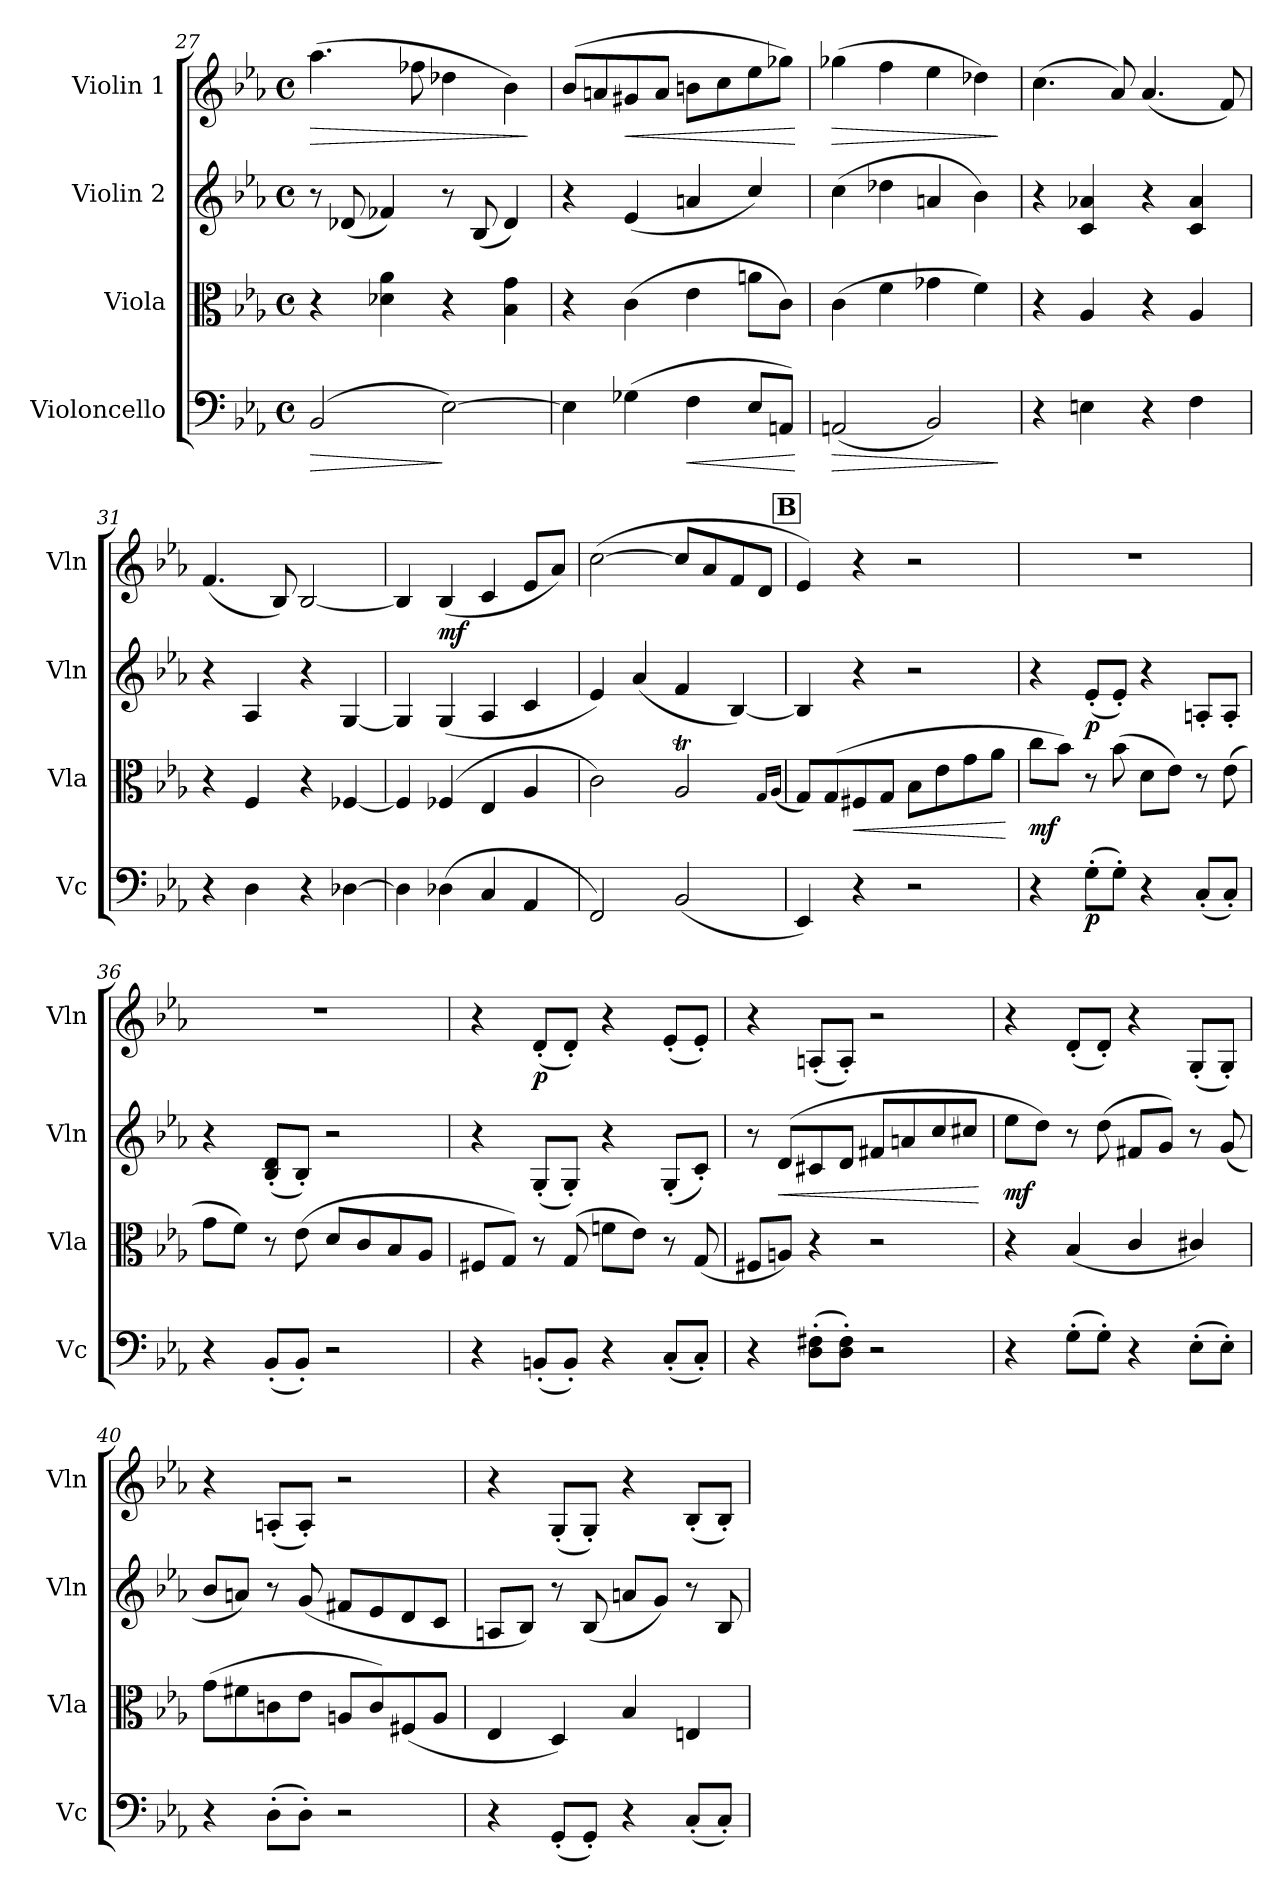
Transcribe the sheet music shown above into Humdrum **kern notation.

**kern	**dynam	**kern	**dynam	**kern	**dynam	**kern	**dynam
*part4	*part4	*part3	*part3	*part2	*part2	*part1	*part1
*staff4	*staff4	*staff3	*staff3	*staff2	*staff2	*staff1	*staff1
*I"Violoncello	*	*I"Viola	*	*I"Violin 2	*	*I"Violin 1	*
*I'Vc	*	*I'Vla	*	*I'Vln	*	*I'Vln	*
*clefF4	*	*clefC3	*	*clefG2	*	*clefG2	*
*k[b-e-a-]	*	*k[b-e-a-]	*	*k[b-e-a-]	*	*k[b-e-a-]	*
*M4/4	*	*M4/4	*	*M4/4	*	*M4/4	*
*met(c)	*	*met(c)	*	*met(c)	*	*met(c)	*
=27	=27	=27	=27	=27	=27	=27	=27
!	!LO:HP:b	!	!	!	!	!	!LO:HP:b
(2BB-/	>	4r	.	8r	.	(4.aa-\	>
.	.	.	.	(8d-X/	.	.	.
.	.	4d-X\ 4a-\	.	4f-X/)	.	.	.
.	.	.	.	.	.	8ff-X\	.
[>2E-\)	]	4r	.	8r	.	4dd-X\	.
.	.	.	.	(8B-/	.	.	.
.	.	4B-\ 4g\	.	4d-/)	.	4b-\)	.
.	.	.	.	.	.	.	]
!!LO:PB:g=z
=28	=28	=28	=28	=28	=28	=28	=28
4E-\]	.	4r	.	4r	.	(8b-/L	.
.	.	.	.	.	.	8an/	.
!	!	!	!	!	!	!	!LO:HP:b
(4G-X\	.	(4c\	.	(4e-/	.	8g#X/	<
.	.	.	.	.	.	8a/J	.
!	!LO:HP:b	!	!	!	!	!	!
4F\	<	4e-\	.	4an/	.	8bn\L	.
.	.	.	.	.	.	8cc\	.
8E-/L	.	8an\L	.	4cc/)	.	8ee-\	.
8AAn/J)	.	8c\J)	.	.	.	8gg-X\J)	.
.	[	.	.	.	.	.	[
=29	=29	=29	=29	=29	=29	=29	=29
!	!LO:HP:b	!	!	!	!	!	!LO:HP:b
(2AAn/	>	(4c\	.	(4cc\	.	(4gg-X\	>
.	.	4f\	.	4dd-X\	.	4ff\	.
2BB-/)	.	4g-X\	.	4an/	.	4ee-\	.
.	.	4f\)	.	4b-\)	.	4dd-X\)	.
.	]	.	.	.	.	.	]
=30	=30	=30	=30	=30	=30	=30	=30
4r	.	4r	.	4r	.	(4.cc\	.
4En\	.	4A-/	.	4c/ 4a-X/	.	.	.
.	.	.	.	.	.	8a-/)	.
4r	.	4r	.	4r	.	(4.a-/	.
4F\	.	4A-/	.	4c/ 4a-/	.	.	.
.	.	.	.	.	.	8f/)	.
=31	=31	=31	=31	=31	=31	=31	=31
4r	.	4r	.	4r	.	(4.f/	.
4D\	.	4F/	.	4A-/	.	.	.
.	.	.	.	.	.	8B-/)	.
4r	.	4r	.	4r	.	[<2B-/	.
[>4D-X\	.	[<4F-X/	.	[<4G/	.	.	.
=32	=32	=32	=32	=32	=32	=32	=32
4D-\]	.	4F-/]	.	4G/]	.	4B-/]	.
!	!	!	!	!	!	!	!LO:DY:b
(4D-X\	.	(4F-X/	.	(4G/	.	(4B-/	mf
4C/	.	4E-/	.	4A-/	.	4c/	.
4AA-/	.	4A-/	.	4c/	.	8e-/L	.
.	.	.	.	.	.	8a-/J)	.
=33	=33	=33	=33	=33	=33	=33	=33
2FF/)	.	2c\)	.	4e-/)	.	([>2cc\	.
.	.	.	.	(4a-/	.	.	.
(2BB-/	.	2A-T/	.	4f/	.	8cc/L]	.
.	.	.	.	.	.	8a-/	.
.	.	.	.	[<4B-/)	.	8f/	.
.	.	.	.	.	.	8d/J	.
.	.	16qG/LL	.	.	.	.	.
.	.	(16qA-/JJ	.	.	.	.	.
!!LO:REH:place=s1:a:B:cj:fs=14:t=B
=34	=34	=34	=34	=34	=34	=34	=34
4EE-/)	.	8G/L)	.	4B-/]	.	4e-/)	.
.	.	(8G/	.	.	.	.	.
!	!	!	!LO:HP:b	!	!	!	!
4r	.	8F#X/	<	4r	.	4r	.
.	.	8G/J	.	.	.	.	.
2r	.	8B-\L	.	2r	.	2r	.
.	.	8e-\	.	.	.	.	.
.	.	8g\	.	.	.	.	.
.	.	8a-\J	.	.	.	.	.
.	.	.	[	.	.	.	.
!!LO:PB:g=z
=35	=35	=35	=35	=35	=35	=35	=35
!	!	!	!LO:DY:b	!	!	!	!
4r	.	8cc\L	mf	4r	.	1r	.
.	.	8b-\J)	.	.	.	.	.
!	!LO:DY:b	!	!	!	!LO:DY:b	!	!
(8G'\L	p	8r	.	(8e-'/L	p	.	.
8G'\J)	.	(8b-\	.	8e-'/J)	.	.	.
4r	.	8d\L	.	4r	.	.	.
.	.	8e-\J)	.	.	.	.	.
(8C'/L	.	8r	.	8An'/L	.	.	.
8C'/J)	.	(8e-\	.	8A'/J	.	.	.
=36	=36	=36	=36	=36	=36	=36	=36
4r	.	8g\L	.	4r	.	1r	.
.	.	8f\J)	.	.	.	.	.
(8BB-'/L	.	8r	.	(8B-/' 8d/'L	.	.	.
8BB-'/J)	.	(8e-\	.	8B-'/J)	.	.	.
2r	.	8d/L	.	2r	.	.	.
.	.	8c/	.	.	.	.	.
.	.	8B-/	.	.	.	.	.
.	.	8A-/J	.	.	.	.	.
=37	=37	=37	=37	=37	=37	=37	=37
4r	.	8F#X/L	.	4r	.	4r	.
.	.	8G/J)	.	.	.	.	.
!	!	!	!	!	!	!	!LO:DY:b
(8BBn'/L	.	8r	.	(8G'/L	.	(8d'/L	p
8BB'/J)	.	(8G/	.	8G'/J)	.	8d'/J)	.
4r	.	8fn\L	.	4r	.	4r	.
.	.	8e-\J)	.	.	.	.	.
(8C'/L	.	8r	.	(8G'/L	.	(8e-'/L	.
8C'/J)	.	(8G/	.	8c'/J)	.	8e-'/J)	.
=38	=38	=38	=38	=38	=38	=38	=38
4r	.	8F#X/L	.	8r	.	4r	.
!	!	!	!	!	!LO:HP:b	!	!
.	.	8An/J)	.	(>8d/L	<	.	.
(8D\' 8F#X\'L	.	4r	.	8c#X/	.	(8An'/L	.
8D\' 8F#\'J)	.	.	.	8d/J	.	8A'/J)	.
2r	.	2r	.	8f#X/L	.	2r	.
.	.	.	.	8an/	.	.	.
.	.	.	.	8cc/	.	.	.
.	.	.	.	8cc#X/J	.	.	.
.	.	.	.	.	[	.	.
=39	=39	=39	=39	=39	=39	=39	=39
!	!	!	!	!	!LO:DY:b	!	!
4r	.	4r	.	8ee-\L	mf	4r	.
.	.	.	.	8dd\J)	.	.	.
(8G'\L	.	(4B-/	.	8r	.	(8d'/L	.
8G'\J)	.	.	.	(8dd\	.	8d'/J)	.
4r	.	4c/	.	8f#X/L	.	4r	.
.	.	.	.	8g/J)	.	.	.
(8E-'\L	.	4c#X/)	.	8r	.	(8G'/L	.
8E-'\J)	.	.	.	(8g/	.	8G'/J)	.
!!LO:LB:g=z
=40	=40	=40	=40	=40	=40	=40	=40
4r	.	(8g\L	.	8b-/L	.	4r	.
.	.	8f#X\	.	8an/J)	.	.	.
(8D'\L	.	8cn\	.	8r	.	(8An'/L	.
8D'\J)	.	8e-\J	.	(8g/	.	8A'/J)	.
2r	.	8An/L	.	8f#X/L	.	2r	.
.	.	8c/)	.	8e-/	.	.	.
.	.	(8F#X/	.	8d/	.	.	.
.	.	8A/J	.	8c/J	.	.	.
=41	=41	=41	=41	=41	=41	=41	=41
4r	.	4E-/	.	8An/L	.	4r	.
.	.	.	.	8B-/J)	.	.	.
(8GG'/L	.	4D/)	.	8r	.	(8G'/L	.
8GG'/J)	.	.	.	(8B-/	.	8G'/J)	.
4r	.	4B-/	.	8an/L	.	4r	.
.	.	.	.	8g/J)	.	.	.
(8C'/L	.	4En/	.	8r	.	(8B-'/L	.
8C'/J)	.	.	.	8B-/	.	8B-'/J)	.
=	=	=	=	=	=	=	=
*-	*-	*-	*-	*-	*-	*-	*-
